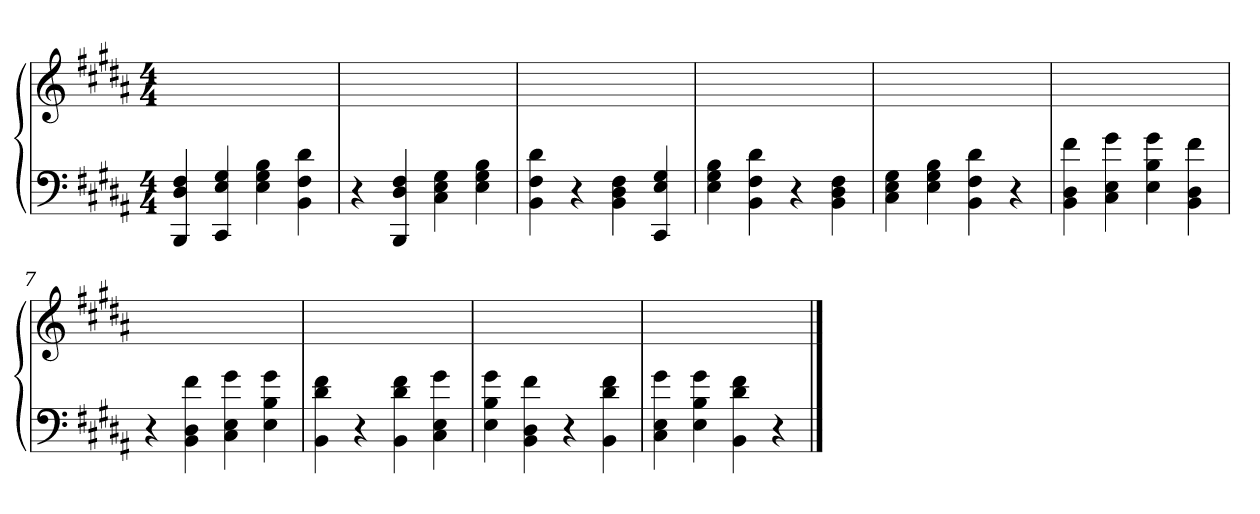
**kern	**kern
*part2	*part1
*staff2	*staff1
*clefF4	*clefG2
*k[f#c#g#d#a#]	*k[f#c#g#d#a#]
*B:	*B:
*M4/4	*M4/4
*MM60	*MM60
=1	=1
4BBB 4D# 4F#	1ryy
4CC# 4E 4G#	.
4E 4G# 4B	.
4BB 4F# 4d#	.
=2	=2
4r	1ryy
4BBB 4D# 4F#	.
4C# 4E 4G#	.
4E 4G# 4B	.
=3	=3
4BB 4F# 4d#	1ryy
4r	.
4BB 4D# 4F#	.
4CC# 4E 4G#	.
=4	=4
4E 4G# 4B	1ryy
4BB 4F# 4d#	.
4r	.
4BB 4D# 4F#	.
=5	=5
4C# 4E 4G#	1ryy
4E 4G# 4B	.
4BB 4F# 4d#	.
4r	.
=6	=6
4BB 4D# 4f#	1ryy
4C# 4E 4g#	.
4E 4B 4g#	.
4BB 4D# 4f#	.
=7	=7
4r	1ryy
4BB 4D# 4f#	.
4C# 4E 4g#	.
4E 4B 4g#	.
=8	=8
4BB 4d# 4f#	1ryy
4r	.
4BB 4d# 4f#	.
4C# 4E 4g#	.
=9	=9
4E 4B 4g#	1ryy
4BB 4D# 4f#	.
4r	.
4BB 4d# 4f#	.
=10	=10
4C# 4E 4g#	1ryy
4E 4B 4g#	.
4BB 4d# 4f#	.
4r	.
==	==
*-	*-
